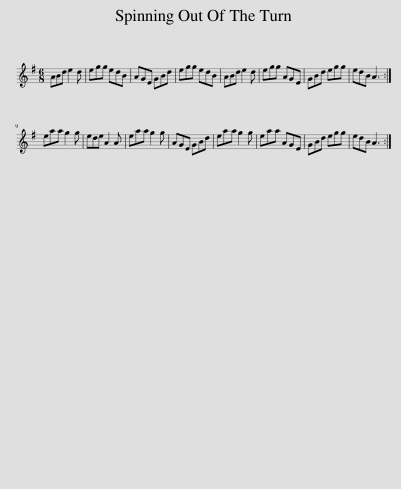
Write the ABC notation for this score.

X:1
L:1/8
M:6/8
I:linebreak $
K:G
V:1 treble
V:1
 ABd e2 d | egg edB | AGE GBd | egg edB | ABd e2 d | %5
 egg AGE | GBd egg | edB A3 :|$ eaa g2 g | ede A2 A | %10
 eaa g2 g | AGE GBd | eaa g2 g | eaa AGE | GBd egg | %15
 edB A3 :| %16
